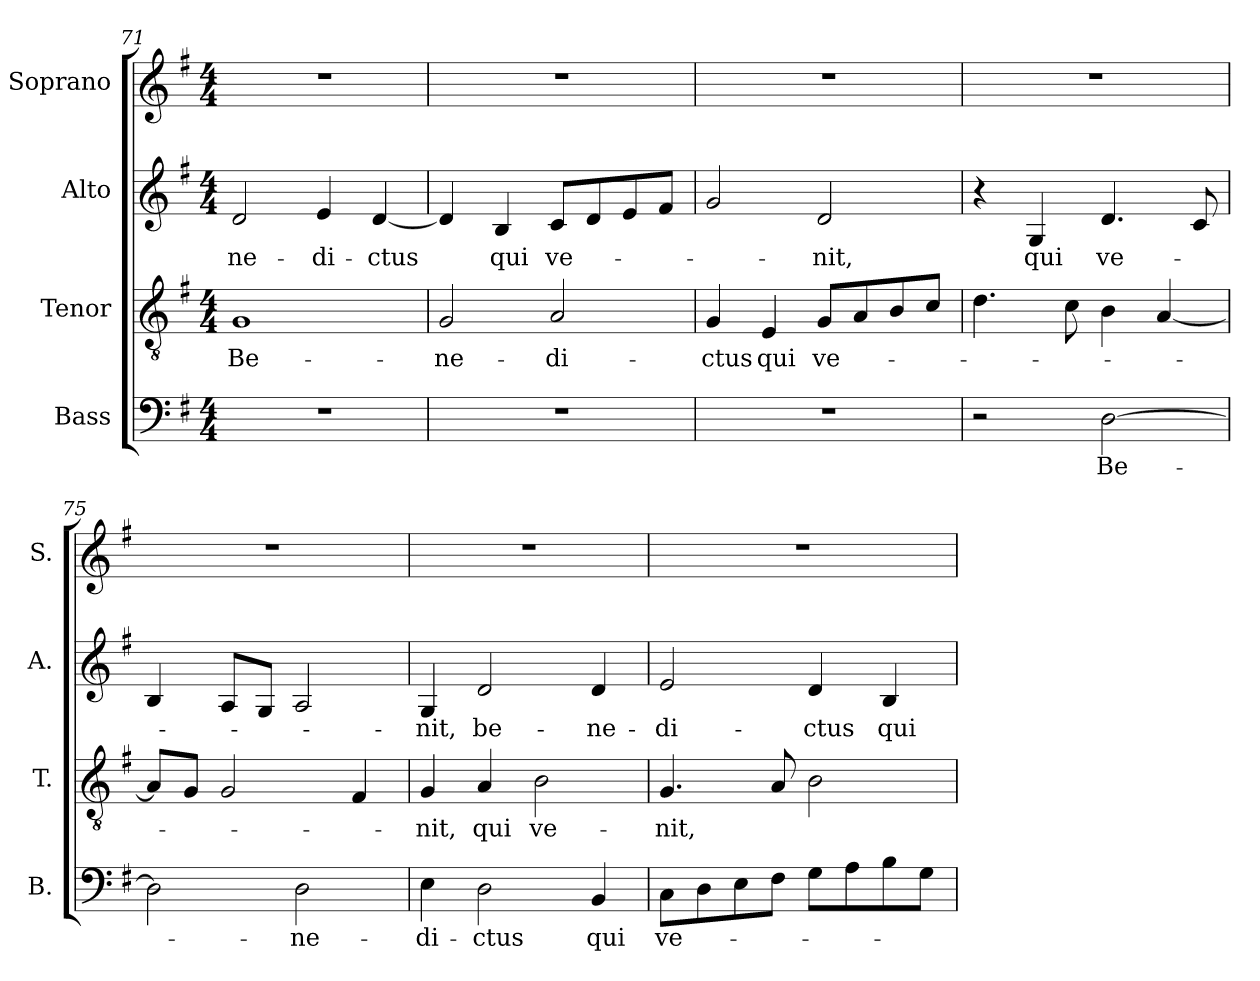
**kern	**text	**kern	**text	**kern	**text	**kern
*part4	*part4	*part3	*part3	*part2	*part2	*part1
*staff4	*staff4	*staff3	*staff3	*staff2	*staff2	*staff1
*I"Bass	*	*I"Tenor	*	*I"Alto	*	*I"Soprano
*I'B.	*	*I'T.	*	*I'A.	*	*I'S.
*clefF4	*	*clefGv2	*	*clefG2	*	*clefG2
*	*	*ITrd7c12	*	*	*	*
*k[f#]	*	*k[f#]	*	*k[f#]	*	*k[f#]
*G:	*	*G:	*	*G:	*	*G:
*M4/4	*	*M4/4	*	*M4/4	*	*M4/4
=71	=71	=71	=71	=71	=71	=71
!	!	!	!LO:LY:b:color=#000000	!	!	!
!	!	!	!	!	!LO:LY:b:color=#000000	!
1r	.	1GGi	Be-	2di/	-ne-	1r
!	!	!	!	!	!LO:LY:b:color=#000000	!
.	.	.	.	4ei/	-di-	.
!	!	!	!	!	!LO:LY:b:color=#000000	!
.	.	.	.	[4di/	-ctus	.
=72	=72	=72	=72	=72	=72	=72
!	!	!	!LO:LY:b:color=#000000	!	!	!
1r	.	2GGi/	-ne-	4di/]	.	1r
!	!	!	!	!	!LO:LY:b:color=#000000	!
.	.	.	.	4Bi/	qui	.
!	!	!	!LO:LY:b:color=#000000	!	!	!
!	!	!	!	!	!LO:LY:b:color=#000000	!
.	.	2AAi/	-di-	8ci/L	ve-	.
.	.	.	.	8di/	.	.
.	.	.	.	8ei/	.	.
.	.	.	.	8f#i/J	.	.
=73	=73	=73	=73	=73	=73	=73
!	!	!	!LO:LY:b:color=#000000	!	!	!
1r	.	4GGi/	-ctus	2gi/	.	1r
!	!	!	!LO:LY:b:color=#000000	!	!	!
.	.	4EEi/	qui	.	.	.
!	!	!	!LO:LY:b:color=#000000	!	!	!
!	!	!	!	!	!LO:LY:b:color=#000000	!
.	.	8GGi/L	ve-	2di/	-nit,	.
.	.	8AAi/	.	.	.	.
.	.	8BBi/	.	.	.	.
.	.	8Ci/J	.	.	.	.
=74	=74	=74	=74	=74	=74	=74
2r	.	4.Di\	.	4r	.	1r
!	!	!	!	!	!LO:LY:b:color=#000000	!
.	.	.	.	4Gi/	qui	.
.	.	8Ci\	.	.	.	.
!	!LO:LY:b:color=#000000	!	!	!	!	!
!	!	!	!	!	!LO:LY:b:color=#000000	!
[2Di\	Be-	4BBi\	.	4.di/	ve-	.
.	.	[4AAi/	.	.	.	.
.	.	.	.	8ci/	.	.
=75	=75	=75	=75	=75	=75	=75
2Di\]	.	8AAi/L]	.	4Bi/	.	1r
.	.	8GGi/J	.	.	.	.
.	.	2GGi/	.	8Ai/L	.	.
.	.	.	.	8Gi/J	.	.
!	!LO:LY:b:color=#000000	!	!	!	!	!
2Di\	-ne-	.	.	2Ai/	.	.
.	.	4FF#i/	.	.	.	.
!!LO:LB:g=z
=76	=76	=76	=76	=76	=76	=76
!	!LO:LY:b:color=#000000	!	!	!	!	!
!	!	!	!LO:LY:b:color=#000000	!	!	!
!	!	!	!	!	!LO:LY:b:color=#000000	!
4Ei\	-di-	4GGi/	-nit,	4Gi/	-nit,	1r
!	!LO:LY:b:color=#000000	!	!	!	!	!
!	!	!	!LO:LY:b:color=#000000	!	!	!
!	!	!	!	!	!LO:LY:b:color=#000000	!
2Di\	-ctus	4AAi/	qui	2di/	be-	.
!	!	!	!LO:LY:b:color=#000000	!	!	!
.	.	2BBi\	ve-	.	.	.
!	!LO:LY:b:color=#000000	!	!	!	!	!
!	!	!	!	!	!LO:LY:b:color=#000000	!
4BBi/	qui	.	.	4di/	-ne-	.
=77	=77	=77	=77	=77	=77	=77
!	!LO:LY:b:color=#000000	!	!	!	!	!
!	!	!	!LO:LY:b:color=#000000	!	!	!
!	!	!	!	!	!LO:LY:b:color=#000000	!
8Ci\L	ve-	4.GGi/	-nit,	2ei/	-di-	1r
8Di\	.	.	.	.	.	.
8Ei\	.	.	.	.	.	.
8F#i\J	.	8AAi/	.	.	.	.
!	!	!	!	!	!LO:LY:b:color=#000000	!
8Gi\L	.	2BBi\	.	4di/	-ctus	.
8Ai\	.	.	.	.	.	.
!	!	!	!	!	!LO:LY:b:color=#000000	!
8Bi\	.	.	.	4Bi/	qui	.
8Gi\J	.	.	.	.	.	.
=	=	=	=	=	=	=
*-	*-	*-	*-	*-	*-	*-
